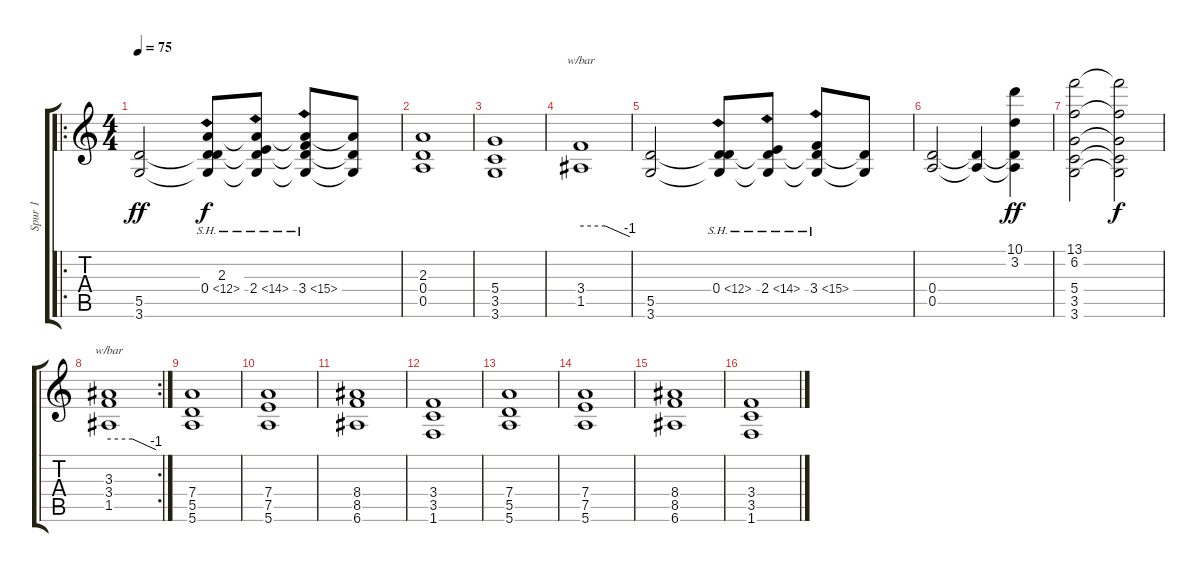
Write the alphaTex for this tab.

\track ("Spur 1" "Spur 1") {instrument acousticguitarsteel}
\staff {score tabs}
\tuning (E4 B3 G3 D3 A2 E2) {hide}
\ro
\ts (4 4)
\tempo 75
\clef g2
\ks c
(5.5 3.6).2{dy ff volume 11 instrument distortionguitar} (2.3{t} 0.4{sh 12} 5.5{t} 3.6{t}).8{dy f} (2.3{t} 2.4{sh 12} 5.5{t} 3.6{t}).8 (2.3{t} 3.4{sh 12} 5.5{t} 3.6{t}).8 (2.3{t} 5.5{t} 3.6{t}).8 |
(2.3 0.4 0.5).1 |
(5.4 3.5 3.6).1 |
(3.4 1.5).1{tbe (custom default 0 0 30 0 60 -4)} |
(5.5 3.6).2{volume 9 instrument distortionguitar} (0.4{sh 12} 5.5{t} 3.6{t}).8 (2.4{sh 12} 5.5{t} 3.6{t}).8 (3.4{sh 12} 5.5{t} 3.6{t}).8 (5.5{t} 3.6{t}).8 |
(0.4 0.5).2 (0.4{t} 0.5{t}).4 (10.1 3.2 0.4{t} 0.5{t}).4{dy ff} |
(13.1 6.2 5.4 3.5 3.6).2 (13.1{t} 6.2{t} 5.4{t} 3.5{t} 3.6{t}).2{dy f} |
\rc 2
(3.3 3.4 1.5).1{tbe (custom default 0 0 30 0 60 -4)} |
(7.4 5.5 5.6).1{instrument distortionguitar} |
(7.4 7.5 5.6).1 |
(8.4 8.5 6.6).1 |
(3.4 3.5 1.6).1 |
(7.4 5.5 5.6).1{instrument distortionguitar} |
(7.4 7.5 5.6).1 |
(8.4 8.5 6.6).1 |
(3.4 3.5 1.6).1
